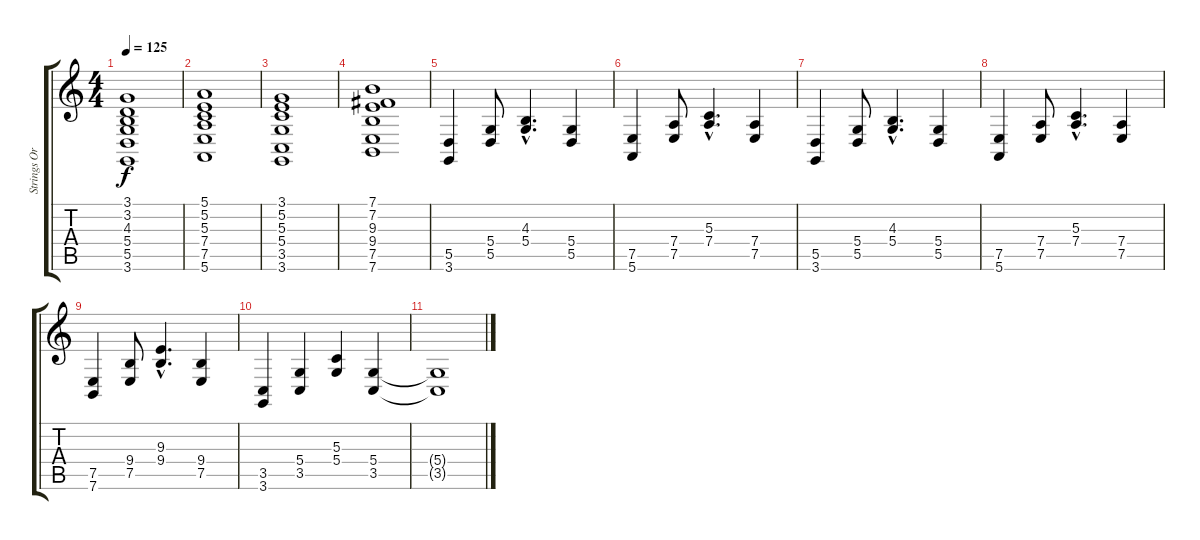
\track ("Strings Orchestra" "Strings Or") {instrument stringensemble2}
\staff {score tabs}
\tuning (E4 B3 G3 D3 A2 E2) {hide}
\ts (4 4)
\tempo 125
\clef g2
\ks c
(3.1 3.2 4.3 5.4 5.5 3.6).1{dy f} |
(5.1 5.2 5.3 7.4 7.5 5.6).1 |
(3.1 5.2 5.3 5.4 3.5 3.6).1 |
(7.1 7.2 9.3 9.4 7.5 7.6).1 |
(5.5 3.6).4{instrument stringensemble1} (5.4 5.5).8 (4.3{hac} 5.4{hac}).4{d} (5.4 5.5).4 |
(7.5 5.6).4 (7.4 7.5).8 (5.3{hac} 7.4{hac}).4{d} (7.4 7.5).4 |
(5.5 3.6).4{instrument stringensemble1} (5.4 5.5).8 (4.3{hac} 5.4{hac}).4{d} (5.4 5.5).4 |
(7.5 5.6).4 (7.4 7.5).8 (5.3{hac} 7.4{hac}).4{d} (7.4 7.5).4 |
(7.5 7.6).4{instrument stringensemble1} (9.4 7.5).8 (9.3{hac} 9.4{hac}).4{d} (9.4 7.5).4 |
(3.5 3.6).4{instrument stringensemble1} (5.4 3.5).4 (5.3 5.4).4 (5.4 3.5).4 |
(5.4{t} 3.5{t}).1
